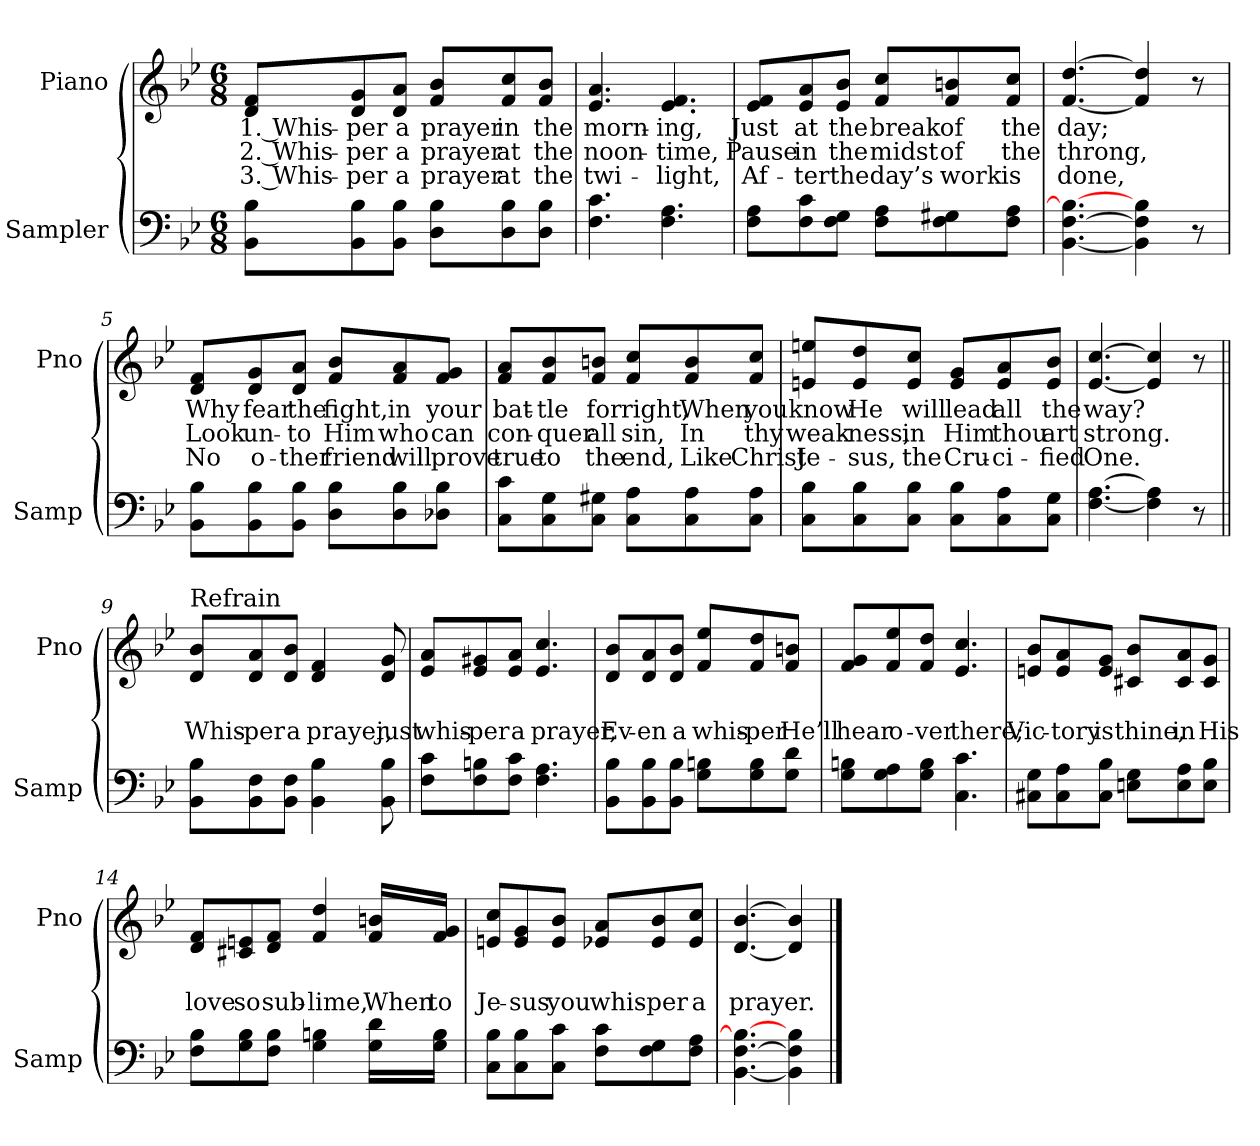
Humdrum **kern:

**kern	**kern	**text	**text	**text
*part2	*part1	*part1	*part1	*part1
*staff2	*staff1	*staff1	*staff1	*staff1
*I"Sampler	*I"Piano	*	*	*
*I'Samp	*I'Pno	*	*	*
*clefF4	*clefG2	*	*	*
*k[b-e-]	*k[b-e-]	*	*	*
*B-:	*B-:	*	*	*
*M6/8	*M6/8	*	*	*
=1	=1	=1	=1	=1
8BB-\ 8B-\L	8d/ 8f/L	1. Whis-	2. Whis-	3. Whis-
8BB-\ 8B-\	8d/ 8g/	-per	-per	-per
8BB-\ 8B-\J	8d/ 8a/J	a	a	a
8D\ 8B-\L	8f/ 8b-/L	prayer	prayer	prayer
8D\ 8B-\	8f/ 8cc/	in	at	at
8D\ 8B-\J	8f/ 8b-/J	the	the	the
=2	=2	=2	=2	=2
4.F 4.c	4.e- 4.a	morn-	noon-	twi-
4.F 4.A	4.e- 4.f	-ing,	-time,	-light,
=3	=3	=3	=3	=3
8F\ 8A\L	8e-/ 8f/L	Just	Pause	Af-
8F\ 8c\	8e-/ 8a/	at	in	-ter
8F\ 8G\J	8e-/ 8b-/J	the	the	the
8F\ 8A\L	8f/ 8cc/L	break	midst	day’s
8F\ 8G#X\	8f/ 8bn/	of	of	work
8F\ 8A\J	8f/ 8cc/J	the	the	is
=4	=4	=4	=4	=4
[4.BB- [4.F 4.B-_	[4.f [4.dd	day;	throng,	done,
4BB-] 4F] 4B-	4f] 4dd]	.	.	.
8r	8r	.	.	.
=5	=5	=5	=5	=5
8BB-\ 8B-\L	8d/ 8f/L	Why	Look	No
8BB-\ 8B-\	8d/ 8g/	fear	un-	o-
8BB-\ 8B-\J	8d/ 8a/J	the	-to	-ther
8D\ 8B-\L	8f/ 8b-/L	fight,	Him	friend
8D\ 8B-\	8f/ 8a/	in	who	will
8D-X\ 8B-\J	8f/ 8g/J	your	can	prove
=6	=6	=6	=6	=6
8C\ 8c\L	8f/ 8a/L	bat-	con-	true
8C\ 8G\	8f/ 8b-/	-tle	-quer	to
8C\ 8G#X\J	8f/ 8bn/J	for	all	the
8C\ 8A\L	8f/ 8cc/L	right,	sin,	end,
8C\ 8A\	8f/ 8b/	When	In	Like
8C\ 8A\J	8f/ 8cc/J	you	thy	Christ
=7	=7	=7	=7	=7
8C\ 8B-\L	8en/ 8een/L	know	weak-	Je-
8C\ 8B-\	8e/ 8dd/	He	-ness,	-sus,
8C\ 8B-\J	8e/ 8cc/J	will	in	the
8C\ 8B-\L	8e/ 8g/L	lead	Him	Cru-
8C\ 8A\	8e/ 8a/	all	thou	-ci-
8C\ 8G\J	8e/ 8b-/J	the	art	-fied
=8	=8	=8	=8	=8
[4.F [4.A	[4.e- [4.cc	way?	strong.	One.
4F] 4A]	4e-] 4cc]	.	.	.
8r	8r	.	.	.
=9||	=9||	=9||	=9||	=9||
!	!LO:TX:t=Refrain	!	!	!
8BB-\ 8B-\L	8d/ 8b-/L	.	Whis-	.
8BB-\ 8F\	8d/ 8a/	.	-per	.
8BB-\ 8F\J	8d/ 8b-/J	.	a	.
4BB- 4B-	4d 4f	.	prayer,	.
8BB- 8B-	8d 8g	.	just	.
=10	=10	=10	=10	=10
8F\ 8c\L	8e-/ 8a/L	.	whis-	.
8F\ 8Bn\	8e-/ 8g#X/	.	-per	.
8F\ 8c\J	8e-/ 8a/J	.	a	.
4.F 4.A	4.e- 4.cc	.	prayer,	.
=11	=11	=11	=11	=11
8BB-\ 8B-\L	8d/ 8b-/L	.	Ev-	.
8BB-\ 8B-\	8d/ 8a/	.	-en	.
8BB-\ 8B-\J	8d/ 8b-/J	.	a	.
8G\ 8Bn\L	8f/ 8ee-/L	.	whis-	.
8G\ 8B\	8f/ 8dd/	.	-per	.
8G\ 8d\J	8f/ 8bn/J	.	He’ll	.
=12	=12	=12	=12	=12
8G\ 8Bn\L	8f/ 8g/L	.	hear	.
8G\ 8A\	8f/ 8ee-/	.	o-	.
8G\ 8B\J	8f/ 8dd/J	.	-ver	.
4.C 4.c	4.e- 4.cc	.	there;	.
=13	=13	=13	=13	=13
8C#X\ 8G\L	8en/ 8b-/L	.	Vic-	.
8C#\ 8A\	8e/ 8a/	.	-tory	.
8C#\ 8B-\J	8e/ 8g/J	.	is	.
8En\ 8G\L	8c#X/ 8b-/L	.	thine,	.
8E\ 8A\	8c#/ 8a/	.	in	.
8E\ 8B-\J	8c#/ 8g/J	.	His	.
=14	=14	=14	=14	=14
8F\ 8B-\L	8d/ 8f/L	.	love	.
8G\ 8B-\	8c#X/ 8en/	.	so	.
8F\ 8B-\J	8d/ 8f/J	.	sub-	.
4G 4Bn	4f 4dd	.	-lime,	.
16G\ 16d\LL	16f/ 16bn/LL	.	When	.
16G\ 16B\JJ	16f/ 16g/JJ	.	to	.
=15	=15	=15	=15	=15
8C\ 8B-\L	8en/ 8cc/L	.	Je-	.
8C\ 8B-\	8e/ 8g/	.	-sus	.
8C\ 8c\J	8e/ 8b-/J	.	you	.
8F\ 8c\L	8e-X/ 8a/L	.	whis-	.
8F\ 8G\	8e-/ 8b-/	.	-per	.
8F\ 8A\J	8e-/ 8cc/J	.	a	.
=16	=16	=16	=16	=16
[4.BB- [4.F 4.B-_	[4.d [4.b-	.	prayer.	.
4BB-] 4F] 4B-	4d] 4b-]	.	.	.
==	==	==	==	==
*-	*-	*-	*-	*-
